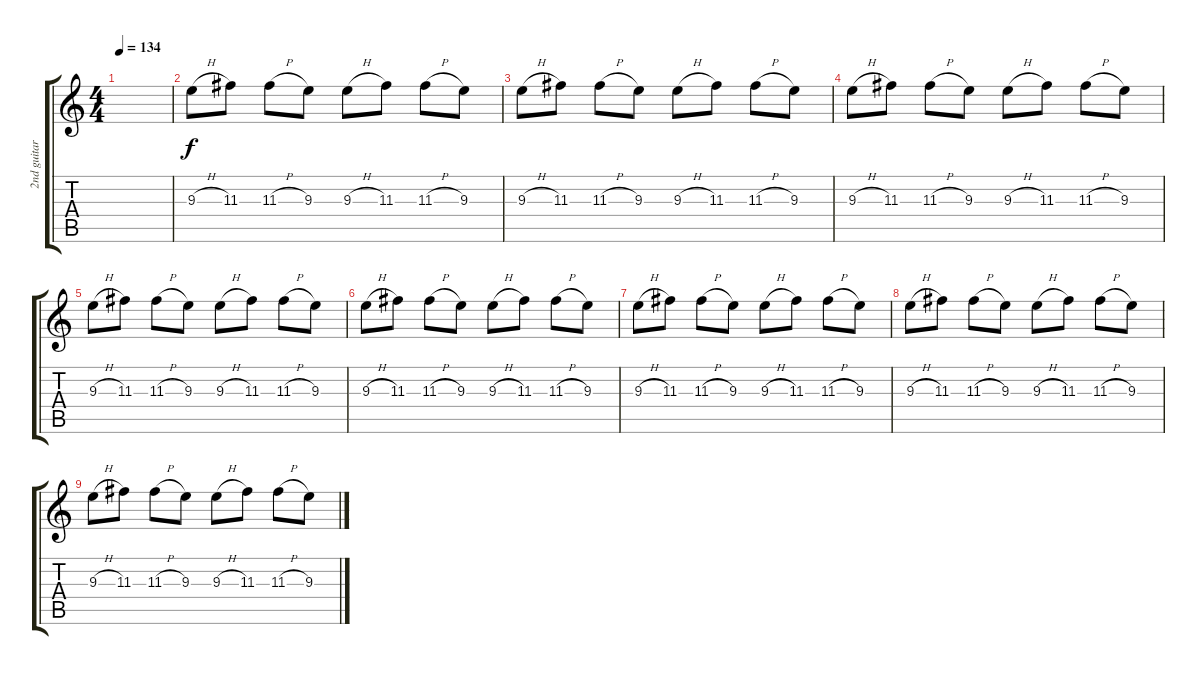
\track ("2nd guitar" "2nd guitar") {instrument acousticguitarsteel}
\staff {score tabs}
\tuning (E4 B3 G3 D3 A2 E2) {hide}
\ts (4 4)
\tempo 134
\clef g2
\ks c
|
9.3{h}.8 11.3.8 11.3{h}.8 9.3.8 9.3{h}.8 11.3.8 11.3{h}.8 9.3.8 |
9.3{h}.8 11.3.8 11.3{h}.8 9.3.8 9.3{h}.8 11.3.8 11.3{h}.8 9.3.8 |
9.3{h}.8 11.3.8 11.3{h}.8 9.3.8 9.3{h}.8 11.3.8 11.3{h}.8 9.3.8 |
9.3{h}.8 11.3.8 11.3{h}.8 9.3.8 9.3{h}.8 11.3.8 11.3{h}.8 9.3.8 |
9.3{h}.8 11.3.8 11.3{h}.8 9.3.8 9.3{h}.8 11.3.8 11.3{h}.8 9.3.8 |
9.3{h}.8 11.3.8 11.3{h}.8 9.3.8 9.3{h}.8 11.3.8 11.3{h}.8 9.3.8 |
9.3{h}.8 11.3.8 11.3{h}.8 9.3.8 9.3{h}.8 11.3.8 11.3{h}.8 9.3.8 |
9.3{h}.8 11.3.8 11.3{h}.8 9.3.8 9.3{h}.8 11.3.8 11.3{h}.8 9.3.8
